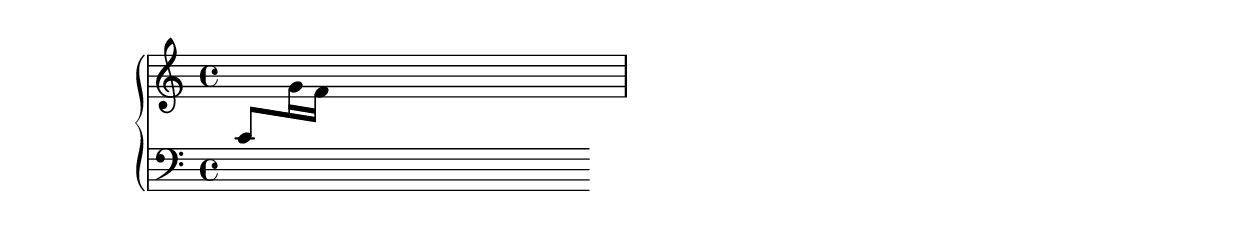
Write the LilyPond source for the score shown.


\version "2.2.0"
\header{
	texidoc="@cindex Beam Isknee

Beams can be placed across a @code{PianoStaff}.

"

}
\score{
	\context PianoStaff <<
	\context Staff=one \notes\relative c'{
		s1
	}
	\context Staff=two \notes\relative c'{
		\clef bass
% no knee
		\stemUp  c8[ \change Staff=one \stemDown g'16 f]
		s8
		s2
	}
	>>
	\paper{
 		raggedright = ##t
	}
}



